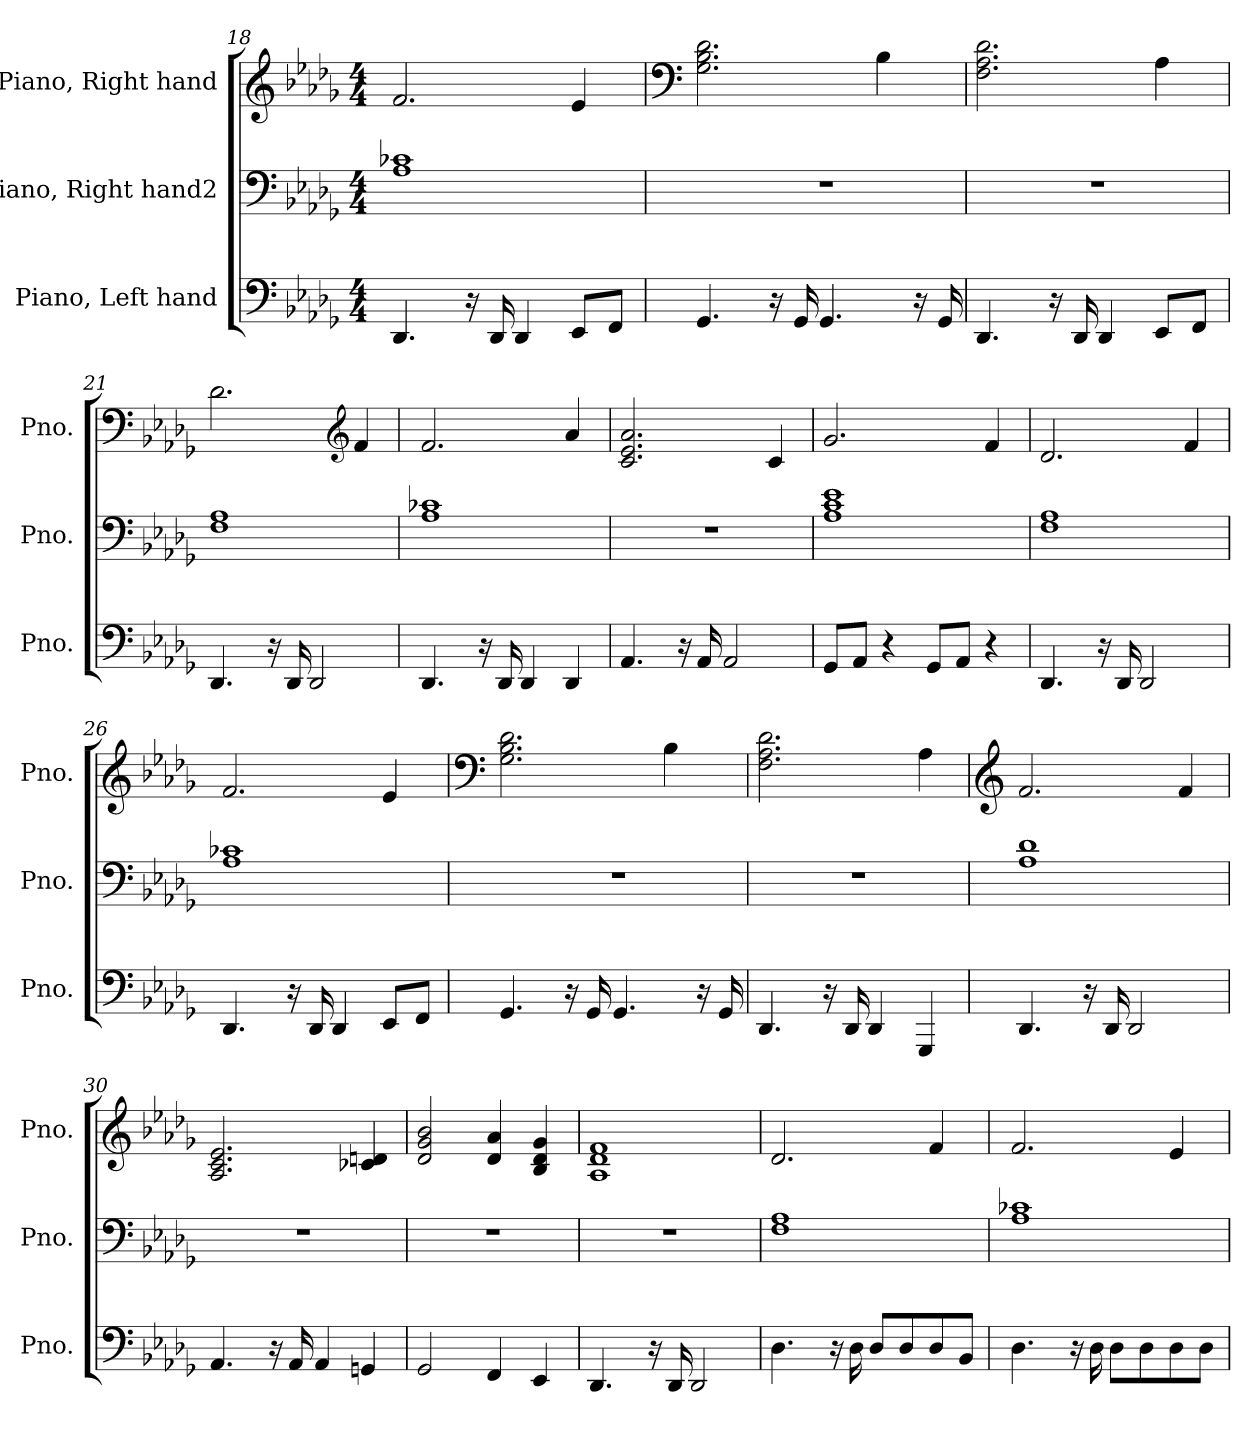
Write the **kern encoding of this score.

**kern	**kern	**kern
*part3	*part2	*part1
*staff3	*staff2	*staff1
*I"Piano, Left hand	*I"Piano, Right hand2	*I"Piano, Right hand
*I'Pno.	*I'Pno.	*I'Pno.
*clefF4	*clefF4	*clefG2
*k[b-e-a-d-g-]	*k[b-e-a-d-g-]	*k[b-e-a-d-g-]
*M4/4	*M4/4	*M4/4
=18	=18	=18
4.DD-/	1A- 1c-X	2.f/
16r	.	.
16DD-/	.	.
4DD-/	.	.
8EE-/L	.	4e-/
8FF/J	.	.
=19	=19	=19
*	*	*clefF4
4.GG-/	1r	2.G-\ 2.B-\ 2.d-\
16r	.	.
16GG-/	.	.
4.GG-/	.	.
.	.	4B-\
16r	.	.
16GG-/	.	.
=20	=20	=20
4.DD-/	1r	2.F\ 2.A-\ 2.d-\
16r	.	.
16DD-/	.	.
4DD-/	.	.
8EE-/L	.	4A-\
8FF/J	.	.
!!LO:LB:g=z
=21	=21	=21
4.DD-/	1F 1A-	2.d-\
16r	.	.
16DD-/	.	.
2DD-/	.	.
*	*	*clefG2
.	.	4f/
=22	=22	=22
4.DD-/	1A- 1c-X	2.f/
16r	.	.
16DD-/	.	.
4DD-/	.	.
4DD-/	.	4a-/
=23	=23	=23
4.AA-/	1r	2.c/ 2.e-/ 2.a-/
16r	.	.
16AA-/	.	.
2AA-/	.	.
.	.	4c/
=24	=24	=24
8GG-/L	1A- 1c 1e-	2.g-/
8AA-/J	.	.
4r	.	.
8GG-/L	.	.
8AA-/J	.	.
4r	.	4f/
=25	=25	=25
4.DD-/	1F 1A-	2.d-/
16r	.	.
16DD-/	.	.
2DD-/	.	.
.	.	4f/
!!LO:PB:g=z
=26	=26	=26
4.DD-/	1A- 1c-X	2.f/
16r	.	.
16DD-/	.	.
4DD-/	.	.
8EE-/L	.	4e-/
8FF/J	.	.
=27	=27	=27
*	*	*clefF4
4.GG-/	1r	2.G-\ 2.B-\ 2.d-\
16r	.	.
16GG-/	.	.
4.GG-/	.	.
.	.	4B-\
16r	.	.
16GG-/	.	.
=28	=28	=28
4.DD-/	1r	2.F\ 2.A-\ 2.d-\
16r	.	.
16DD-/	.	.
4DD-/	.	.
4GGG-/	.	4A-\
=29	=29	=29
*	*	*clefG2
4.DD-/	1A- 1d-	2.f/
16r	.	.
16DD-/	.	.
2DD-/	.	.
.	.	4f/
!!LO:LB:g=z
=30	=30	=30
4.AA-/	1r	2.A-/ 2.c/ 2.e-/
16r	.	.
16AA-/	.	.
4AA-/	.	.
4GGn/	.	4c-X/ 4dn/
=31	=31	=31
2GG-/	1r	2d-/ 2g-/ 2b-/
4FF/	.	4d-/ 4a-/
4EE-/	.	4B-/ 4d-/ 4g-/
=32	=32	=32
4.DD-/	1r	1A- 1d- 1f
16r	.	.
16DD-/	.	.
2DD-/	.	.
=33	=33	=33
4.D-\	1F 1A-	2.d-/
16r	.	.
16D-\	.	.
8D-/L	.	.
8D-/	.	.
8D-/	.	4f/
8BB-/J	.	.
=34	=34	=34
4.D-\	1A- 1c-X	2.f/
16r	.	.
16D-\	.	.
8D-\L	.	.
8D-\	.	.
8D-\	.	4e-/
8D-\J	.	.
=	=	=
*-	*-	*-
